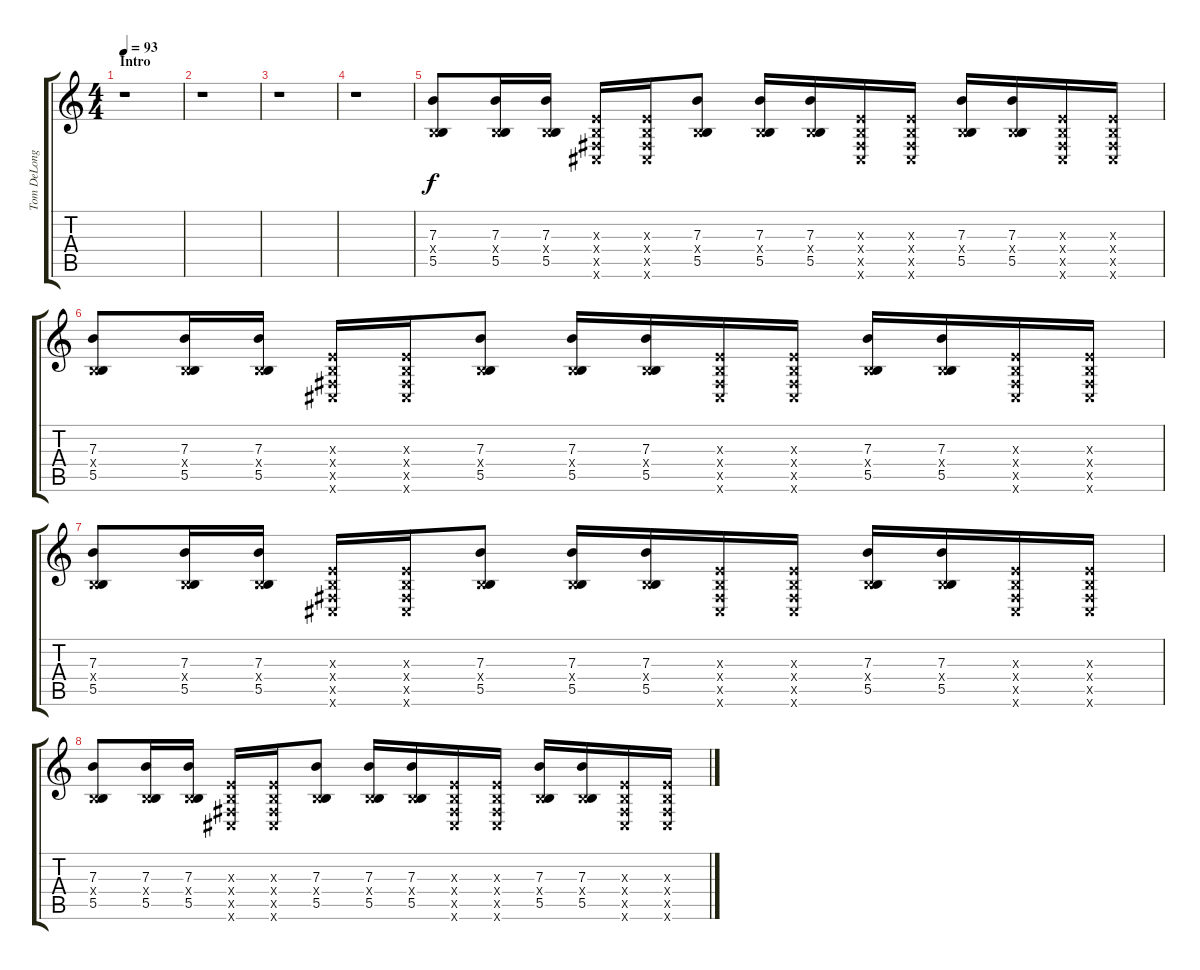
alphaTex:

\track ("Tom DeLonge" "Tom DeLong") {instrument distortionguitar}
\staff {score tabs}
\tuning (Db4 Ab3 E3 B2 Gb2 Db2) {hide}
\ts (4 4)
\section ("" "Intro")
\tempo 93
\clef g2
\ks c
r.1{dy f instrument distortionguitar} |
r.1 |
r.1 |
r.1 |
(7.3 0.4{x} 5.5).8 (7.3 0.4{x} 5.5).16 (7.3 0.4{x} 5.5).16 (0.3{x} 0.4{x} 0.5{x} 0.6{x}).16 (0.3{x} 0.4{x} 0.5{x} 0.6{x}).16 (7.3 0.4{x} 5.5).8 (7.3 0.4{x} 5.5).16 (7.3 0.4{x} 5.5).16 (0.3{x} 0.4{x} 0.5{x} 0.6{x}).16 (0.3{x} 0.4{x} 0.5{x} 0.6{x}).16 (7.3 0.4{x} 5.5).16 (7.3 0.4{x} 5.5).16 (0.3{x} 0.4{x} 0.5{x} 0.6{x}).16 (0.3{x} 0.4{x} 0.5{x} 0.6{x}).16 |
(7.3 0.4{x} 5.5).8 (7.3 0.4{x} 5.5).16 (7.3 0.4{x} 5.5).16 (0.3{x} 0.4{x} 0.5{x} 0.6{x}).16 (0.3{x} 0.4{x} 0.5{x} 0.6{x}).16 (7.3 0.4{x} 5.5).8 (7.3 0.4{x} 5.5).16 (7.3 0.4{x} 5.5).16 (0.3{x} 0.4{x} 0.5{x} 0.6{x}).16 (0.3{x} 0.4{x} 0.5{x} 0.6{x}).16 (7.3 0.4{x} 5.5).16 (7.3 0.4{x} 5.5).16 (0.3{x} 0.4{x} 0.5{x} 0.6{x}).16 (0.3{x} 0.4{x} 0.5{x} 0.6{x}).16 |
(7.3 0.4{x} 5.5).8 (7.3 0.4{x} 5.5).16 (7.3 0.4{x} 5.5).16 (0.3{x} 0.4{x} 0.5{x} 0.6{x}).16 (0.3{x} 0.4{x} 0.5{x} 0.6{x}).16 (7.3 0.4{x} 5.5).8 (7.3 0.4{x} 5.5).16 (7.3 0.4{x} 5.5).16 (0.3{x} 0.4{x} 0.5{x} 0.6{x}).16 (0.3{x} 0.4{x} 0.5{x} 0.6{x}).16 (7.3 0.4{x} 5.5).16 (7.3 0.4{x} 5.5).16 (0.3{x} 0.4{x} 0.5{x} 0.6{x}).16 (0.3{x} 0.4{x} 0.5{x} 0.6{x}).16 |
(7.3 0.4{x} 5.5).8 (7.3 0.4{x} 5.5).16 (7.3 0.4{x} 5.5).16 (0.3{x} 0.4{x} 0.5{x} 0.6{x}).16 (0.3{x} 0.4{x} 0.5{x} 0.6{x}).16 (7.3 0.4{x} 5.5).8 (7.3 0.4{x} 5.5).16 (7.3 0.4{x} 5.5).16 (0.3{x} 0.4{x} 0.5{x} 0.6{x}).16 (0.3{x} 0.4{x} 0.5{x} 0.6{x}).16 (7.3 0.4{x} 5.5).16 (7.3 0.4{x} 5.5).16 (0.3{x} 0.4{x} 0.5{x} 0.6{x}).16 (0.3{x} 0.4{x} 0.5{x} 0.6{x}).16
